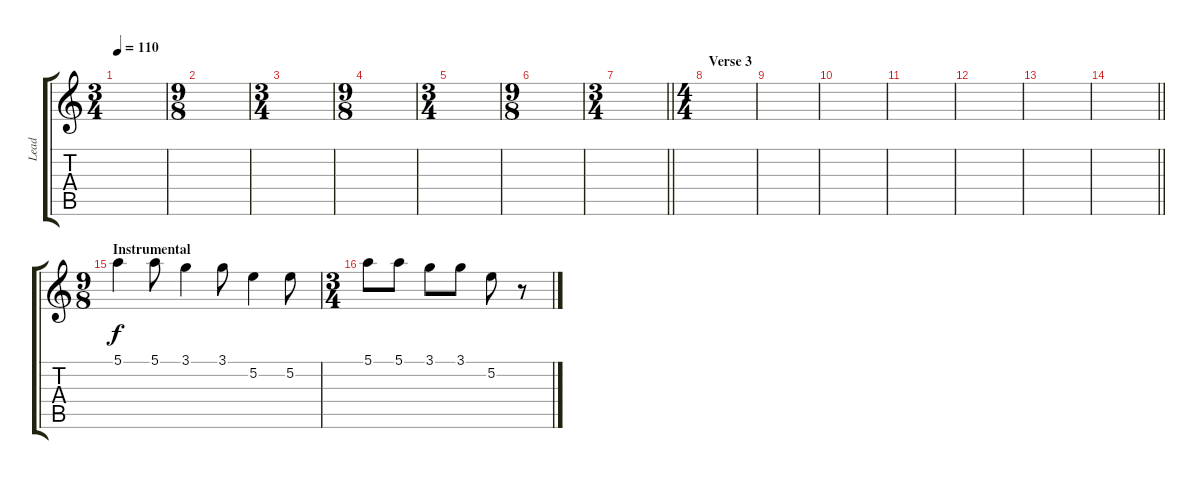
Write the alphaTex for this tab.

\track ("Lead" "Lead") {instrument distortionguitar}
\staff {score tabs}
\tuning (E4 B3 G3 D3 A2 E2) {hide}
\ts (3 4)
\tempo 110
\clef g2
\ks c
|
\ts (9 8)
|
\ts (3 4)
|
\ts (9 8)
|
\ts (3 4)
|
\ts (9 8)
|
\ts (3 4)
\barLineRight lightlight
|
\ts (4 4)
\section ("" "Verse 3")
|
|
|
|
|
|
\barLineRight lightlight
|
\ts (9 8)
\section ("" "Instrumental")
5.1.4 5.1.8 3.1.4 3.1.8 5.2.4 5.2.8 |
\ts (3 4)
5.1.8 5.1.8 3.1.8 3.1.8 5.2.8 r.8
